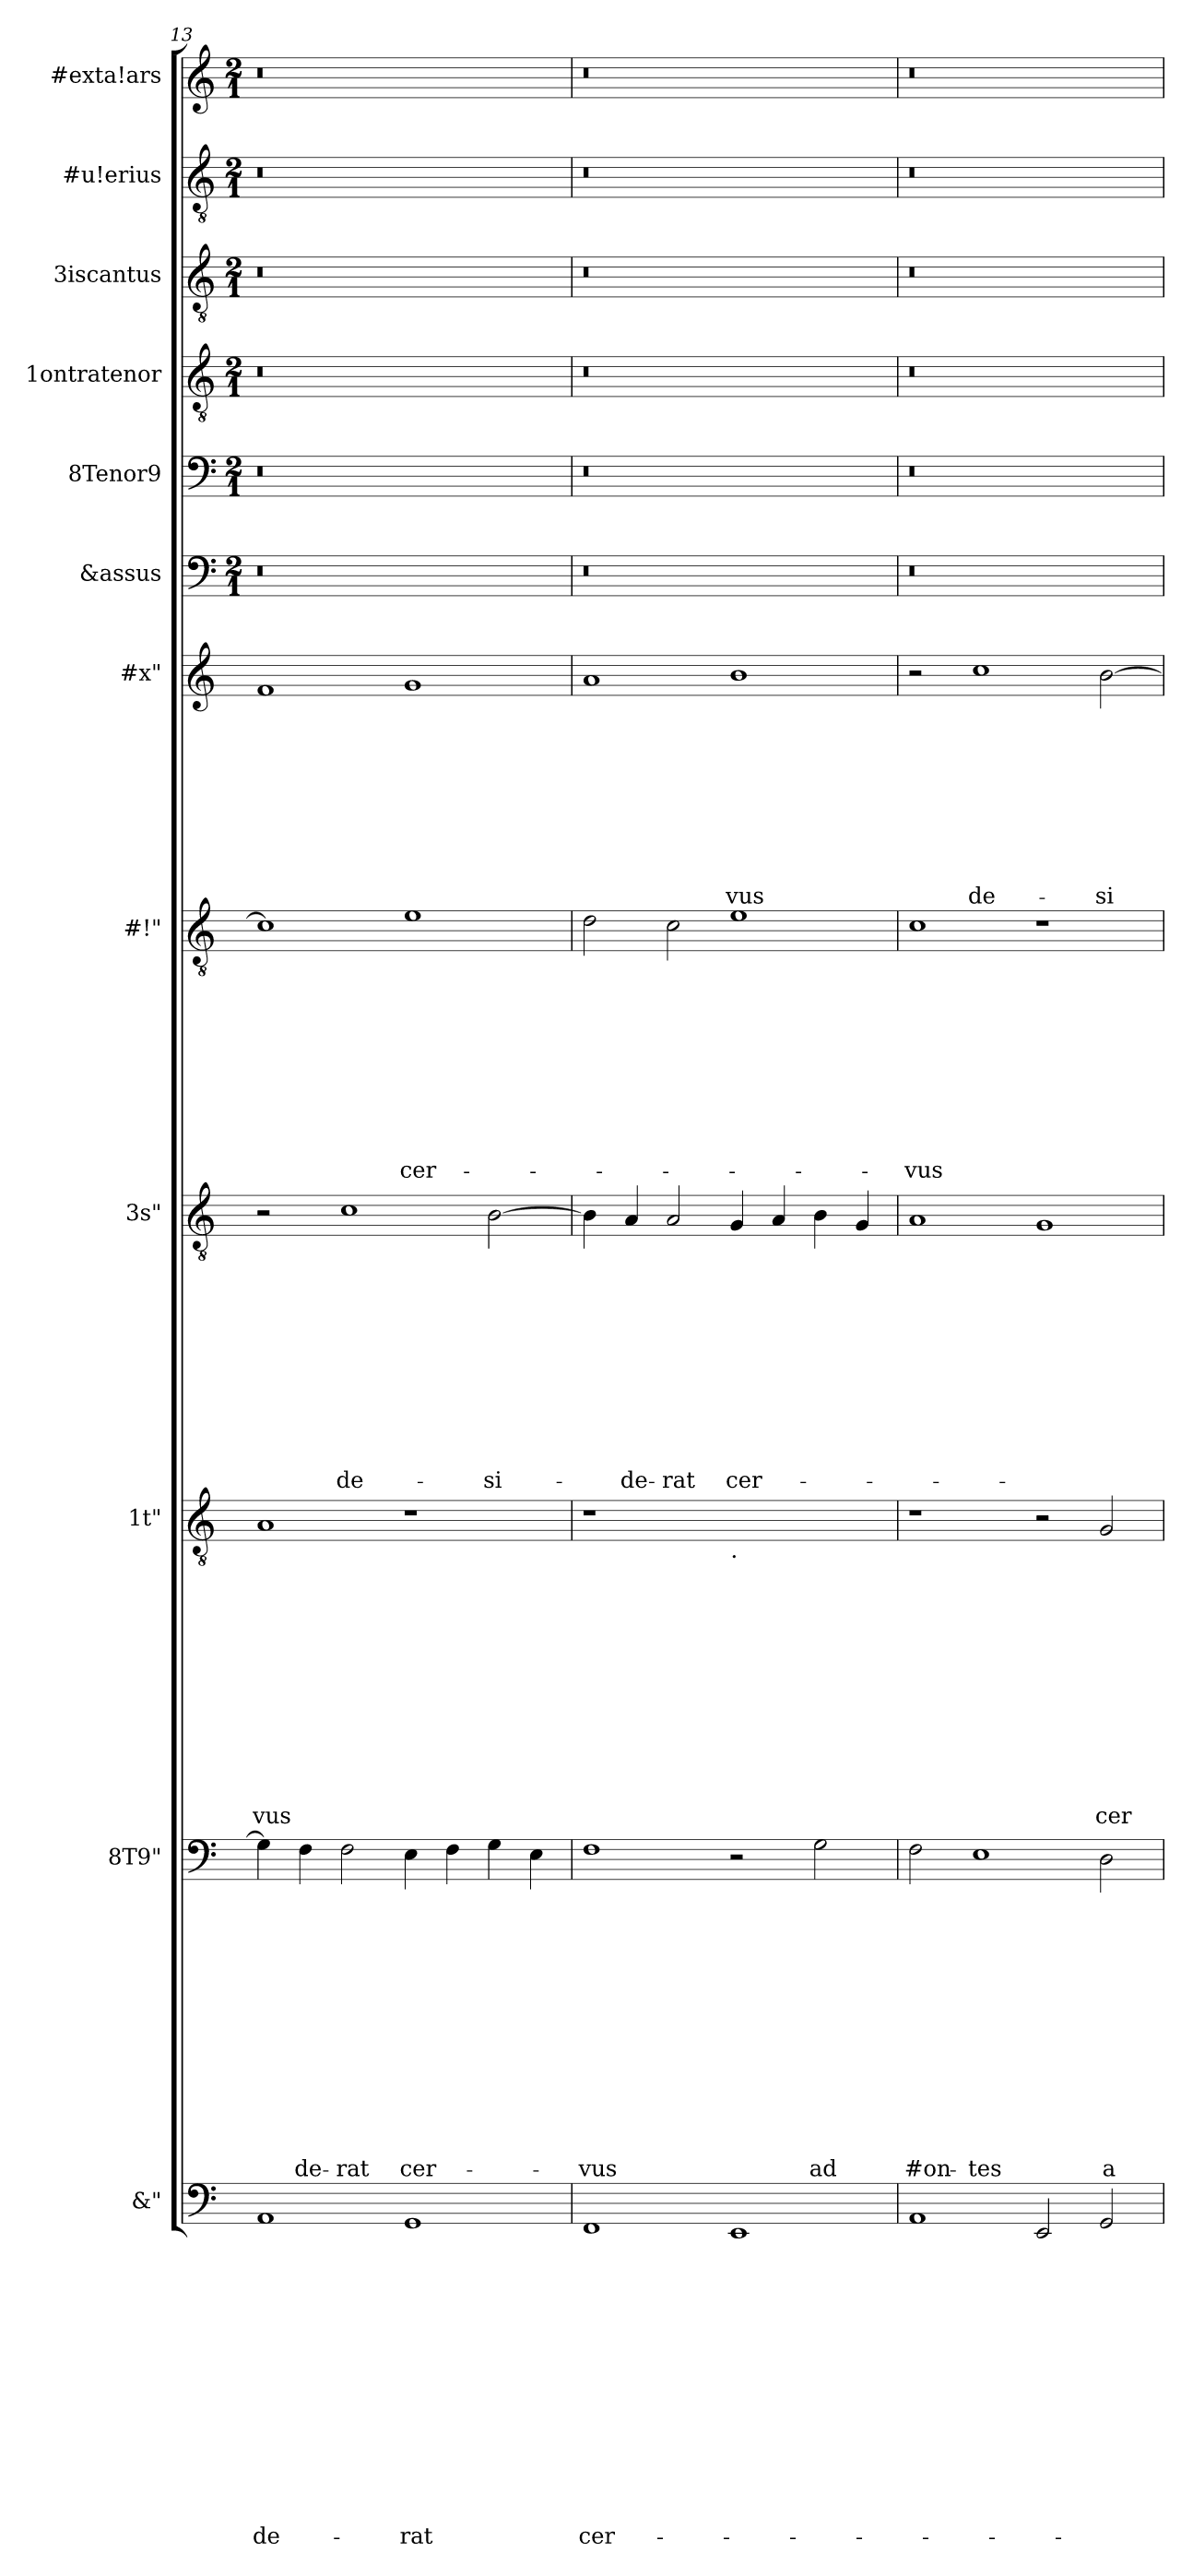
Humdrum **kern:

**kern	**text	**text	**text	**text	**text	**text	**text	**text	**text	**text	**text	**text	**text	**text	**kern	**text	**text	**text	**text	**text	**text	**text	**text	**text	**text	**text	**text	**text	**kern	**text	**text	**text	**text	**text	**text	**text	**text	**text	**text	**text	**text	**kern	**text	**text	**text	**text	**text	**text	**text	**text	**text	**text	**text	**kern	**text	**text	**text	**text	**text	**text	**text	**text	**text	**text	**kern	**text	**text	**text	**text	**text	**text	**text	**text	**text	**kern	**kern	**kern	**kern	**kern	**kern
*part12	*part12	*part12	*part12	*part12	*part12	*part12	*part12	*part12	*part12	*part12	*part12	*part12	*part12	*part12	*part11	*part11	*part11	*part11	*part11	*part11	*part11	*part11	*part11	*part11	*part11	*part11	*part11	*part11	*part10	*part10	*part10	*part10	*part10	*part10	*part10	*part10	*part10	*part10	*part10	*part10	*part10	*part9	*part9	*part9	*part9	*part9	*part9	*part9	*part9	*part9	*part9	*part9	*part9	*part8	*part8	*part8	*part8	*part8	*part8	*part8	*part8	*part8	*part8	*part8	*part7	*part7	*part7	*part7	*part7	*part7	*part7	*part7	*part7	*part7	*part6	*part5	*part4	*part3	*part2	*part1
*staff12	*staff12	*staff12	*staff12	*staff12	*staff12	*staff12	*staff12	*staff12	*staff12	*staff12	*staff12	*staff12	*staff12	*staff12	*staff11	*staff11	*staff11	*staff11	*staff11	*staff11	*staff11	*staff11	*staff11	*staff11	*staff11	*staff11	*staff11	*staff11	*staff10	*staff10	*staff10	*staff10	*staff10	*staff10	*staff10	*staff10	*staff10	*staff10	*staff10	*staff10	*staff10	*staff9	*staff9	*staff9	*staff9	*staff9	*staff9	*staff9	*staff9	*staff9	*staff9	*staff9	*staff9	*staff8	*staff8	*staff8	*staff8	*staff8	*staff8	*staff8	*staff8	*staff8	*staff8	*staff8	*staff7	*staff7	*staff7	*staff7	*staff7	*staff7	*staff7	*staff7	*staff7	*staff7	*staff6	*staff5	*staff4	*staff3	*staff2	*staff1
*I"&"	*	*	*	*	*	*	*	*	*	*	*	*	*	*	*I"8T9"	*	*	*	*	*	*	*	*	*	*	*	*	*	*I"1t"	*	*	*	*	*	*	*	*	*	*	*	*	*I"3s"	*	*	*	*	*	*	*	*	*	*	*	*I"#!"	*	*	*	*	*	*	*	*	*	*	*I"#x"	*	*	*	*	*	*	*	*	*	*I"&assus	*I"8Tenor9	*I"1ontratenor	*I"3iscantus	*I"#u!erius	*I"#exta!ars
*	*	*	*	*	*	*	*	*	*	*	*	*	*	*	*I'8T9"	*	*	*	*	*	*	*	*	*	*	*	*	*	*I'1t"	*	*	*	*	*	*	*	*	*	*	*	*	*I'3s"	*	*	*	*	*	*	*	*	*	*	*	*	*	*	*	*	*	*	*	*	*	*	*I'#x"	*	*	*	*	*	*	*	*	*	*	*	*	*	*	*
!!LO:PB:g=z
*clefF4	*	*	*	*	*	*	*	*	*	*	*	*	*	*	*clefF4	*	*	*	*	*	*	*	*	*	*	*	*	*	*clefGv2	*	*	*	*	*	*	*	*	*	*	*	*	*clefGv2	*	*	*	*	*	*	*	*	*	*	*	*clefGv2	*	*	*	*	*	*	*	*	*	*	*clefG2	*	*	*	*	*	*	*	*	*	*clefF4	*clefF4	*clefGv2	*clefGv2	*clefGv2	*clefG2
*k[]	*	*	*	*	*	*	*	*	*	*	*	*	*	*	*k[]	*	*	*	*	*	*	*	*	*	*	*	*	*	*k[]	*	*	*	*	*	*	*	*	*	*	*	*	*k[]	*	*	*	*	*	*	*	*	*	*	*	*k[]	*	*	*	*	*	*	*	*	*	*	*k[]	*	*	*	*	*	*	*	*	*	*k[]	*k[]	*k[]	*k[]	*k[]	*k[]
*C:	*	*	*	*	*	*	*	*	*	*	*	*	*	*	*C:	*	*	*	*	*	*	*	*	*	*	*	*	*	*C:	*	*	*	*	*	*	*	*	*	*	*	*	*C:	*	*	*	*	*	*	*	*	*	*	*	*C:	*	*	*	*	*	*	*	*	*	*	*C:	*	*	*	*	*	*	*	*	*	*C:	*C:	*C:	*C:	*C:	*C:
*	*	*	*	*	*	*	*	*	*	*	*	*	*	*	*	*	*	*	*	*	*	*	*	*	*	*	*	*	*	*	*	*	*	*	*	*	*	*	*	*	*	*	*	*	*	*	*	*	*	*	*	*	*	*	*	*	*	*	*	*	*	*	*	*	*	*	*	*	*	*	*	*	*	*	*M2/1	*M2/1	*M2/1	*M2/1	*M2/1	*M2/1
=13	=13	=13	=13	=13	=13	=13	=13	=13	=13	=13	=13	=13	=13	=13	=13	=13	=13	=13	=13	=13	=13	=13	=13	=13	=13	=13	=13	=13	=13	=13	=13	=13	=13	=13	=13	=13	=13	=13	=13	=13	=13	=13	=13	=13	=13	=13	=13	=13	=13	=13	=13	=13	=13	=13	=13	=13	=13	=13	=13	=13	=13	=13	=13	=13	=13	=13	=13	=13	=13	=13	=13	=13	=13	=13	=13	=13	=13	=13	=13	=13
!	!	!	!	!	!	!	!	!	!	!	!	!	!	!LO:LY:b	!	!	!	!	!	!	!	!	!	!	!	!	!	!	!	!	!	!	!	!	!	!	!	!	!	!	!LO:LY:b	!	!	!	!	!	!	!	!	!	!	!	!	!	!	!	!	!	!	!	!	!	!	!	!	!	!	!	!	!	!	!	!	!	!	!	!	!	!	!
1AA	.	.	.	.	.	.	.	.	.	.	.	.	.	-de-	4G\]	.	.	.	.	.	.	.	.	.	.	.	.	.	1A	.	.	.	.	.	.	.	.	.	.	.	-vus	2r	.	.	.	.	.	.	.	.	.	.	.	1c]	.	.	.	.	.	.	.	.	.	.	1f	.	.	.	.	.	.	.	.	.	0r	0r	0r	0r	0r	0r
!	!	!	!	!	!	!	!	!	!	!	!	!	!	!	!	!	!	!	!	!	!	!	!	!	!	!	!	!LO:LY:b	!	!	!	!	!	!	!	!	!	!	!	!	!	!	!	!	!	!	!	!	!	!	!	!	!	!	!	!	!	!	!	!	!	!	!	!	!	!	!	!	!	!	!	!	!	!	!	!	!	!	!	!
.	.	.	.	.	.	.	.	.	.	.	.	.	.	.	4F\	.	.	.	.	.	.	.	.	.	.	.	.	-de-	.	.	.	.	.	.	.	.	.	.	.	.	.	.	.	.	.	.	.	.	.	.	.	.	.	.	.	.	.	.	.	.	.	.	.	.	.	.	.	.	.	.	.	.	.	.	.	.	.	.	.	.
!	!	!	!	!	!	!	!	!	!	!	!	!	!	!	!	!	!	!	!	!	!	!	!	!	!	!	!	!LO:LY:b	!	!	!	!	!	!	!	!	!	!	!	!	!	!	!	!	!	!	!	!	!	!	!	!	!LO:LY:b	!	!	!	!	!	!	!	!	!	!	!	!	!	!	!	!	!	!	!	!	!	!	!	!	!	!	!
.	.	.	.	.	.	.	.	.	.	.	.	.	.	.	2F\	.	.	.	.	.	.	.	.	.	.	.	.	-rat	.	.	.	.	.	.	.	.	.	.	.	.	.	1c	.	.	.	.	.	.	.	.	.	.	de-	.	.	.	.	.	.	.	.	.	.	.	.	.	.	.	.	.	.	.	.	.	.	.	.	.	.	.
!	!	!	!	!	!	!	!	!	!	!	!	!	!	!LO:LY:b	!	!	!	!	!	!	!	!	!	!	!	!	!	!LO:LY:b	!	!	!	!	!	!	!	!	!	!	!	!	!	!	!	!	!	!	!	!	!	!	!	!	!	!	!	!	!	!	!	!	!	!	!	!LO:LY:b	!	!	!	!	!	!	!	!	!	!	!	!	!	!	!	!
1GG	.	.	.	.	.	.	.	.	.	.	.	.	.	-rat	4E\	.	.	.	.	.	.	.	.	.	.	.	.	cer-	1r	.	.	.	.	.	.	.	.	.	.	.	.	.	.	.	.	.	.	.	.	.	.	.	.	1e	.	.	.	.	.	.	.	.	.	cer-	1g	.	.	.	.	.	.	.	.	.	.	.	.	.	.	.
.	.	.	.	.	.	.	.	.	.	.	.	.	.	.	4F\	.	.	.	.	.	.	.	.	.	.	.	.	.	.	.	.	.	.	.	.	.	.	.	.	.	.	.	.	.	.	.	.	.	.	.	.	.	.	.	.	.	.	.	.	.	.	.	.	.	.	.	.	.	.	.	.	.	.	.	.	.	.	.	.	.
!	!	!	!	!	!	!	!	!	!	!	!	!	!	!	!	!	!	!	!	!	!	!	!	!	!	!	!	!	!	!	!	!	!	!	!	!	!	!	!	!	!	!	!	!	!	!	!	!	!	!	!	!	!LO:LY:b	!	!	!	!	!	!	!	!	!	!	!	!	!	!	!	!	!	!	!	!	!	!	!	!	!	!	!
.	.	.	.	.	.	.	.	.	.	.	.	.	.	.	4G\	.	.	.	.	.	.	.	.	.	.	.	.	.	.	.	.	.	.	.	.	.	.	.	.	.	.	[>2B\	.	.	.	.	.	.	.	.	.	.	-si-	.	.	.	.	.	.	.	.	.	.	.	.	.	.	.	.	.	.	.	.	.	.	.	.	.	.	.
.	.	.	.	.	.	.	.	.	.	.	.	.	.	.	4E\	.	.	.	.	.	.	.	.	.	.	.	.	.	.	.	.	.	.	.	.	.	.	.	.	.	.	.	.	.	.	.	.	.	.	.	.	.	.	.	.	.	.	.	.	.	.	.	.	.	.	.	.	.	.	.	.	.	.	.	.	.	.	.	.	.
=14	=14	=14	=14	=14	=14	=14	=14	=14	=14	=14	=14	=14	=14	=14	=14	=14	=14	=14	=14	=14	=14	=14	=14	=14	=14	=14	=14	=14	=14	=14	=14	=14	=14	=14	=14	=14	=14	=14	=14	=14	=14	=14	=14	=14	=14	=14	=14	=14	=14	=14	=14	=14	=14	=14	=14	=14	=14	=14	=14	=14	=14	=14	=14	=14	=14	=14	=14	=14	=14	=14	=14	=14	=14	=14	=14	=14	=14	=14	=14	=14
!	!	!	!	!	!	!	!	!	!	!	!	!	!	!LO:LY:b	!	!	!	!	!	!	!	!	!	!	!	!	!	!LO:LY:b	!	!	!	!	!	!	!	!	!	!	!	!	!	!	!	!	!	!	!	!	!	!	!	!	!	!	!	!	!	!	!	!	!	!	!	!	!	!	!	!	!	!	!	!	!	!	!	!	!	!	!	!
1FF	.	.	.	.	.	.	.	.	.	.	.	.	.	cer-	1F	.	.	.	.	.	.	.	.	.	.	.	.	-vus	1r	.	.	.	.	.	.	.	.	.	.	.	.	4B\]	.	.	.	.	.	.	.	.	.	.	.	2d\	.	.	.	.	.	.	.	.	.	.	1a	.	.	.	.	.	.	.	.	.	0r	0r	0r	0r	0r	0r
!	!	!	!	!	!	!	!	!	!	!	!	!	!	!	!	!	!	!	!	!	!	!	!	!	!	!	!	!	!	!	!	!	!	!	!	!	!	!	!	!	!	!	!	!	!	!	!	!	!	!	!	!	!LO:LY:b	!	!	!	!	!	!	!	!	!	!	!	!	!	!	!	!	!	!	!	!	!	!	!	!	!	!	!
.	.	.	.	.	.	.	.	.	.	.	.	.	.	.	.	.	.	.	.	.	.	.	.	.	.	.	.	.	.	.	.	.	.	.	.	.	.	.	.	.	.	4A/	.	.	.	.	.	.	.	.	.	.	-de-	.	.	.	.	.	.	.	.	.	.	.	.	.	.	.	.	.	.	.	.	.	.	.	.	.	.	.
!	!	!	!	!	!	!	!	!	!	!	!	!	!	!	!	!	!	!	!	!	!	!	!	!	!	!	!	!	!	!	!	!	!	!	!	!	!	!	!	!	!	!	!	!	!	!	!	!	!	!	!	!	!LO:LY:b	!	!	!	!	!	!	!	!	!	!	!	!	!	!	!	!	!	!	!	!	!	!	!	!	!	!	!
.	.	.	.	.	.	.	.	.	.	.	.	.	.	.	.	.	.	.	.	.	.	.	.	.	.	.	.	.	.	.	.	.	.	.	.	.	.	.	.	.	.	2A/	.	.	.	.	.	.	.	.	.	.	-rat	2c\	.	.	.	.	.	.	.	.	.	.	.	.	.	.	.	.	.	.	.	.	.	.	.	.	.	.
!	!	!	!	!	!	!	!	!	!	!	!	!	!	!	!	!	!	!	!	!	!	!	!	!	!	!	!	!	!LO:TX:b:t=.	!	!	!	!	!	!	!	!	!	!	!	!	!	!	!	!	!	!	!	!	!	!	!	!	!	!	!	!	!	!	!	!	!	!	!	!	!	!	!	!	!	!	!	!	!	!	!	!	!	!	!
!	!	!	!	!	!	!	!	!	!	!	!	!	!	!	!	!	!	!	!	!	!	!	!	!	!	!	!	!	!	!	!	!	!	!	!	!	!	!	!	!	!	!	!	!	!	!	!	!	!	!	!	!	!LO:LY:b	!	!	!	!	!	!	!	!	!	!	!	!	!	!	!	!	!	!	!	!	!LO:LY:b	!	!	!	!	!	!
1EE	.	.	.	.	.	.	.	.	.	.	.	.	.	.	2r	.	.	.	.	.	.	.	.	.	.	.	.	.	1ryy	.	.	.	.	.	.	.	.	.	.	.	.	4G/	.	.	.	.	.	.	.	.	.	.	cer-	1e	.	.	.	.	.	.	.	.	.	.	1b	.	.	.	.	.	.	.	.	-vus	.	.	.	.	.	.
.	.	.	.	.	.	.	.	.	.	.	.	.	.	.	.	.	.	.	.	.	.	.	.	.	.	.	.	.	.	.	.	.	.	.	.	.	.	.	.	.	.	4A/	.	.	.	.	.	.	.	.	.	.	.	.	.	.	.	.	.	.	.	.	.	.	.	.	.	.	.	.	.	.	.	.	.	.	.	.	.	.
!	!	!	!	!	!	!	!	!	!	!	!	!	!	!	!	!	!	!	!	!	!	!	!	!	!	!	!	!LO:LY:b	!	!	!	!	!	!	!	!	!	!	!	!	!	!	!	!	!	!	!	!	!	!	!	!	!	!	!	!	!	!	!	!	!	!	!	!	!	!	!	!	!	!	!	!	!	!	!	!	!	!	!	!
.	.	.	.	.	.	.	.	.	.	.	.	.	.	.	2G\	.	.	.	.	.	.	.	.	.	.	.	.	ad	.	.	.	.	.	.	.	.	.	.	.	.	.	4B\	.	.	.	.	.	.	.	.	.	.	.	.	.	.	.	.	.	.	.	.	.	.	.	.	.	.	.	.	.	.	.	.	.	.	.	.	.	.
.	.	.	.	.	.	.	.	.	.	.	.	.	.	.	.	.	.	.	.	.	.	.	.	.	.	.	.	.	.	.	.	.	.	.	.	.	.	.	.	.	.	4G/	.	.	.	.	.	.	.	.	.	.	.	.	.	.	.	.	.	.	.	.	.	.	.	.	.	.	.	.	.	.	.	.	.	.	.	.	.	.
=15	=15	=15	=15	=15	=15	=15	=15	=15	=15	=15	=15	=15	=15	=15	=15	=15	=15	=15	=15	=15	=15	=15	=15	=15	=15	=15	=15	=15	=15	=15	=15	=15	=15	=15	=15	=15	=15	=15	=15	=15	=15	=15	=15	=15	=15	=15	=15	=15	=15	=15	=15	=15	=15	=15	=15	=15	=15	=15	=15	=15	=15	=15	=15	=15	=15	=15	=15	=15	=15	=15	=15	=15	=15	=15	=15	=15	=15	=15	=15	=15
!	!	!	!	!	!	!	!	!	!	!	!	!	!	!	!	!	!	!	!	!	!	!	!	!	!	!	!	!LO:LY:b	!	!	!	!	!	!	!	!	!	!	!	!	!	!	!	!	!	!	!	!	!	!	!	!	!	!	!	!	!	!	!	!	!	!	!	!LO:LY:b	!	!	!	!	!	!	!	!	!	!	!	!	!	!	!	!
1AA	.	.	.	.	.	.	.	.	.	.	.	.	.	.	2F\	.	.	.	.	.	.	.	.	.	.	.	.	#on-	1r	.	.	.	.	.	.	.	.	.	.	.	.	1A	.	.	.	.	.	.	.	.	.	.	.	1c	.	.	.	.	.	.	.	.	.	-vus	2r	.	.	.	.	.	.	.	.	.	0r	0r	0r	0r	0r	0r
!	!	!	!	!	!	!	!	!	!	!	!	!	!	!	!	!	!	!	!	!	!	!	!	!	!	!	!	!LO:LY:b	!	!	!	!	!	!	!	!	!	!	!	!	!	!	!	!	!	!	!	!	!	!	!	!	!	!	!	!	!	!	!	!	!	!	!	!	!	!	!	!	!	!	!	!	!	!LO:LY:b	!	!	!	!	!	!
.	.	.	.	.	.	.	.	.	.	.	.	.	.	.	1E	.	.	.	.	.	.	.	.	.	.	.	.	-tes	.	.	.	.	.	.	.	.	.	.	.	.	.	.	.	.	.	.	.	.	.	.	.	.	.	.	.	.	.	.	.	.	.	.	.	.	1cc	.	.	.	.	.	.	.	.	de-	.	.	.	.	.	.
2EE/	.	.	.	.	.	.	.	.	.	.	.	.	.	.	.	.	.	.	.	.	.	.	.	.	.	.	.	.	2r	.	.	.	.	.	.	.	.	.	.	.	.	1G	.	.	.	.	.	.	.	.	.	.	.	1r	.	.	.	.	.	.	.	.	.	.	.	.	.	.	.	.	.	.	.	.	.	.	.	.	.	.
!	!	!	!	!	!	!	!	!	!	!	!	!	!	!	!	!	!	!	!	!	!	!	!	!	!	!	!	!LO:LY:b	!	!	!	!	!	!	!	!	!	!	!	!	!LO:LY:b	!	!	!	!	!	!	!	!	!	!	!	!	!	!	!	!	!	!	!	!	!	!	!	!	!	!	!	!	!	!	!	!	!LO:LY:b	!	!	!	!	!	!
2GG/	.	.	.	.	.	.	.	.	.	.	.	.	.	.	2D\	.	.	.	.	.	.	.	.	.	.	.	.	a-	2G/	.	.	.	.	.	.	.	.	.	.	.	cer-	.	.	.	.	.	.	.	.	.	.	.	.	.	.	.	.	.	.	.	.	.	.	.	[>2b\	.	.	.	.	.	.	.	.	-si-	.	.	.	.	.	.
=	=	=	=	=	=	=	=	=	=	=	=	=	=	=	=	=	=	=	=	=	=	=	=	=	=	=	=	=	=	=	=	=	=	=	=	=	=	=	=	=	=	=	=	=	=	=	=	=	=	=	=	=	=	=	=	=	=	=	=	=	=	=	=	=	=	=	=	=	=	=	=	=	=	=	=	=	=	=	=	=
*-	*-	*-	*-	*-	*-	*-	*-	*-	*-	*-	*-	*-	*-	*-	*-	*-	*-	*-	*-	*-	*-	*-	*-	*-	*-	*-	*-	*-	*-	*-	*-	*-	*-	*-	*-	*-	*-	*-	*-	*-	*-	*-	*-	*-	*-	*-	*-	*-	*-	*-	*-	*-	*-	*-	*-	*-	*-	*-	*-	*-	*-	*-	*-	*-	*-	*-	*-	*-	*-	*-	*-	*-	*-	*-	*-	*-	*-	*-	*-	*-
